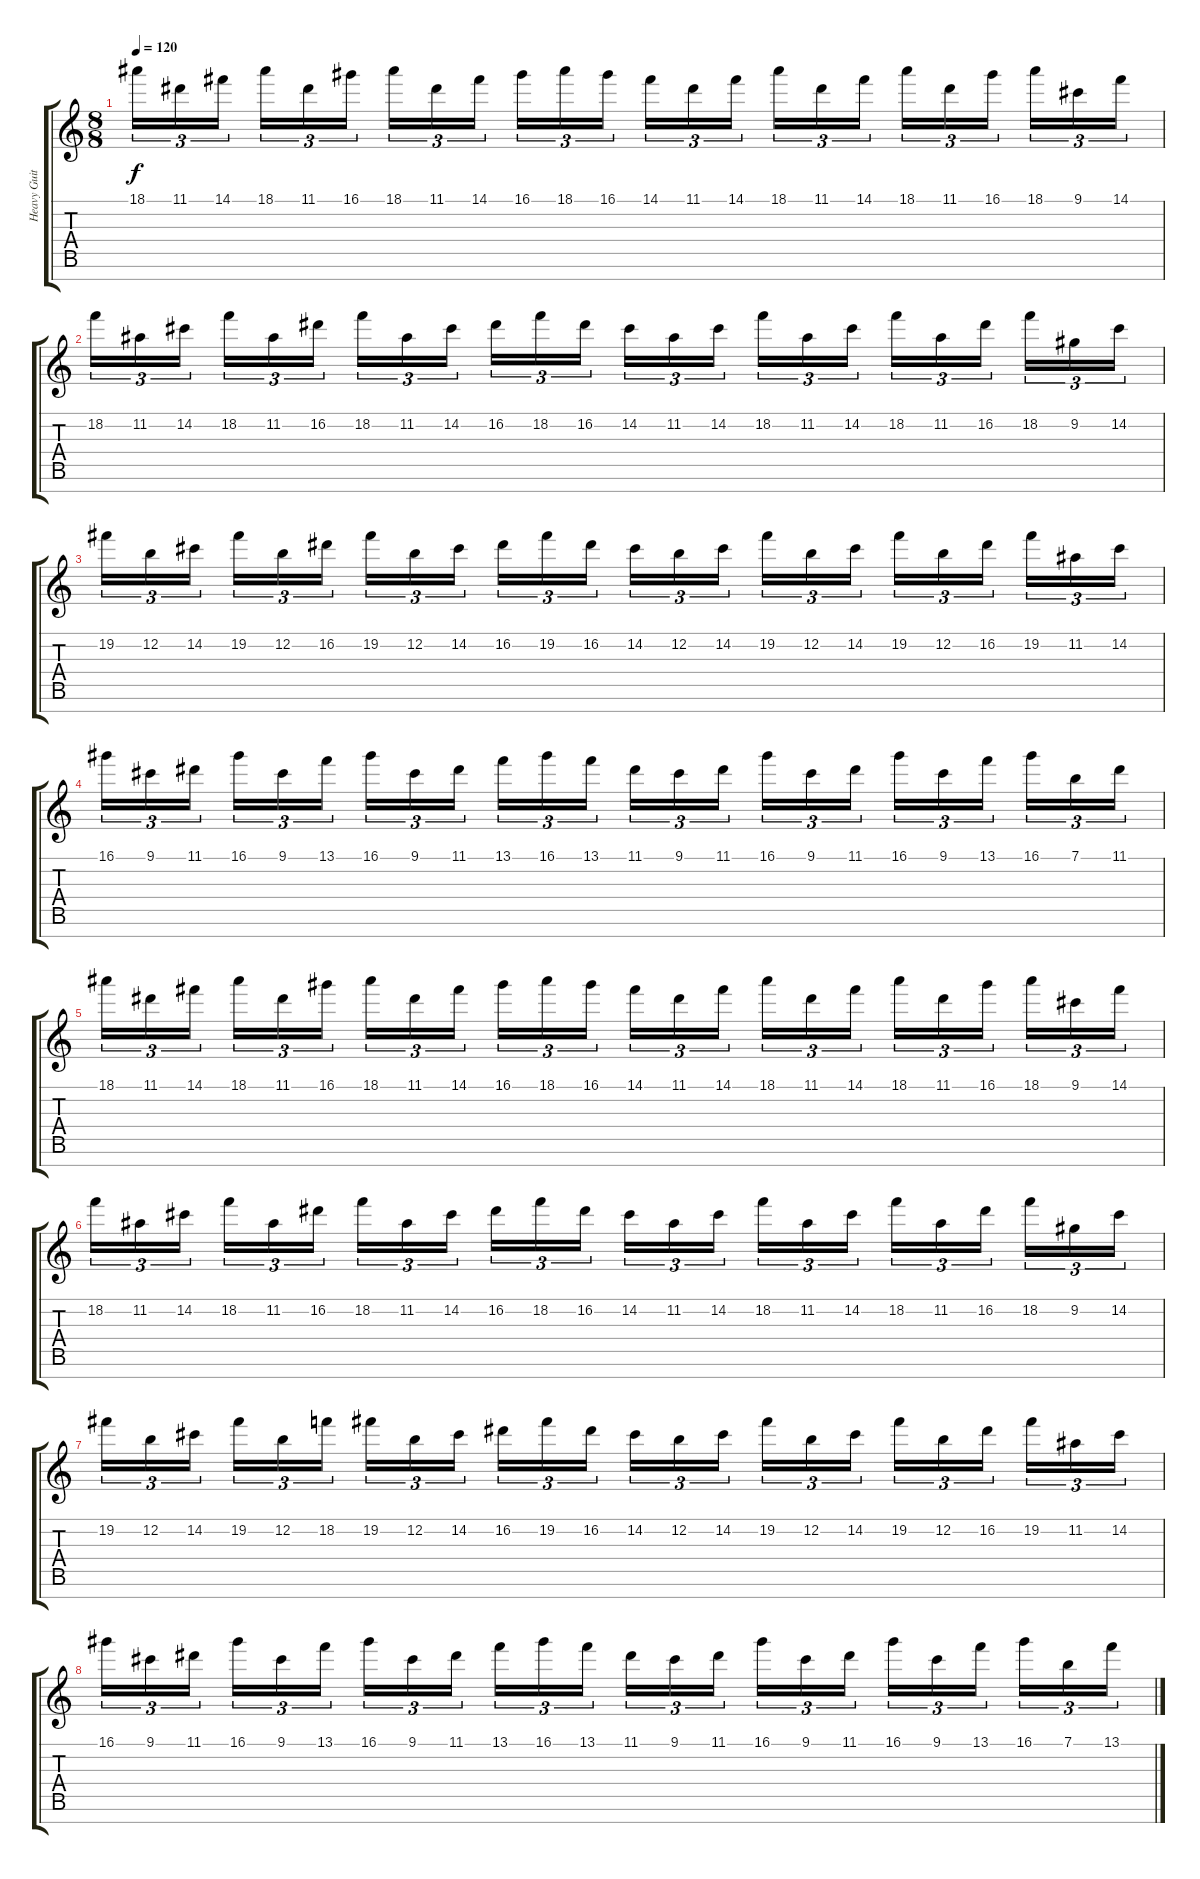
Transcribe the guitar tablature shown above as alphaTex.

\track ("Heavy Guitar 2" "Heavy Guit") {instrument distortionguitar}
\staff {score tabs}
\tuning (E4 B3 G3 D3 A2 E2 B1) {hide}
\ts (8 8)
\tempo 120
\clef g2
\ks c
18.1.16{tu (3 2) dy f} 11.1.16{tu (3 2)} 14.1.16{tu (3 2)} 18.1.16{tu (3 2)} 11.1.16{tu (3 2)} 16.1.16{tu (3 2)} 18.1.16{tu (3 2)} 11.1.16{tu (3 2)} 14.1.16{tu (3 2)} 16.1.16{tu (3 2)} 18.1.16{tu (3 2)} 16.1.16{tu (3 2)} 14.1.16{tu (3 2)} 11.1.16{tu (3 2)} 14.1.16{tu (3 2)} 18.1.16{tu (3 2)} 11.1.16{tu (3 2)} 14.1.16{tu (3 2)} 18.1.16{tu (3 2)} 11.1.16{tu (3 2)} 16.1.16{tu (3 2)} 18.1.16{tu (3 2)} 9.1.16{tu (3 2)} 14.1.16{tu (3 2)} |
18.2.16{tu (3 2)} 11.2.16{tu (3 2)} 14.2.16{tu (3 2)} 18.2.16{tu (3 2)} 11.2.16{tu (3 2)} 16.2.16{tu (3 2)} 18.2.16{tu (3 2)} 11.2.16{tu (3 2)} 14.2.16{tu (3 2)} 16.2.16{tu (3 2)} 18.2.16{tu (3 2)} 16.2.16{tu (3 2)} 14.2.16{tu (3 2)} 11.2.16{tu (3 2)} 14.2.16{tu (3 2)} 18.2.16{tu (3 2)} 11.2.16{tu (3 2)} 14.2.16{tu (3 2)} 18.2.16{tu (3 2)} 11.2.16{tu (3 2)} 16.2.16{tu (3 2)} 18.2.16{tu (3 2)} 9.2.16{tu (3 2)} 14.2.16{tu (3 2)} |
19.2.16{tu (3 2)} 12.2.16{tu (3 2)} 14.2.16{tu (3 2)} 19.2.16{tu (3 2)} 12.2.16{tu (3 2)} 16.2.16{tu (3 2)} 19.2.16{tu (3 2)} 12.2.16{tu (3 2)} 14.2.16{tu (3 2)} 16.2.16{tu (3 2)} 19.2.16{tu (3 2)} 16.2.16{tu (3 2)} 14.2.16{tu (3 2)} 12.2.16{tu (3 2)} 14.2.16{tu (3 2)} 19.2.16{tu (3 2)} 12.2.16{tu (3 2)} 14.2.16{tu (3 2)} 19.2.16{tu (3 2)} 12.2.16{tu (3 2)} 16.2.16{tu (3 2)} 19.2.16{tu (3 2)} 11.2.16{tu (3 2)} 14.2.16{tu (3 2)} |
16.1.16{tu (3 2)} 9.1.16{tu (3 2)} 11.1.16{tu (3 2)} 16.1.16{tu (3 2)} 9.1.16{tu (3 2)} 13.1.16{tu (3 2)} 16.1.16{tu (3 2)} 9.1.16{tu (3 2)} 11.1.16{tu (3 2)} 13.1.16{tu (3 2)} 16.1.16{tu (3 2)} 13.1.16{tu (3 2)} 11.1.16{tu (3 2)} 9.1.16{tu (3 2)} 11.1.16{tu (3 2)} 16.1.16{tu (3 2)} 9.1.16{tu (3 2)} 11.1.16{tu (3 2)} 16.1.16{tu (3 2)} 9.1.16{tu (3 2)} 13.1.16{tu (3 2)} 16.1.16{tu (3 2)} 7.1.16{tu (3 2)} 11.1.16{tu (3 2)} |
18.1.16{tu (3 2)} 11.1.16{tu (3 2)} 14.1.16{tu (3 2)} 18.1.16{tu (3 2)} 11.1.16{tu (3 2)} 16.1.16{tu (3 2)} 18.1.16{tu (3 2)} 11.1.16{tu (3 2)} 14.1.16{tu (3 2)} 16.1.16{tu (3 2)} 18.1.16{tu (3 2)} 16.1.16{tu (3 2)} 14.1.16{tu (3 2)} 11.1.16{tu (3 2)} 14.1.16{tu (3 2)} 18.1.16{tu (3 2)} 11.1.16{tu (3 2)} 14.1.16{tu (3 2)} 18.1.16{tu (3 2)} 11.1.16{tu (3 2)} 16.1.16{tu (3 2)} 18.1.16{tu (3 2)} 9.1.16{tu (3 2)} 14.1.16{tu (3 2)} |
18.2.16{tu (3 2)} 11.2.16{tu (3 2)} 14.2.16{tu (3 2)} 18.2.16{tu (3 2)} 11.2.16{tu (3 2)} 16.2.16{tu (3 2)} 18.2.16{tu (3 2)} 11.2.16{tu (3 2)} 14.2.16{tu (3 2)} 16.2.16{tu (3 2)} 18.2.16{tu (3 2)} 16.2.16{tu (3 2)} 14.2.16{tu (3 2)} 11.2.16{tu (3 2)} 14.2.16{tu (3 2)} 18.2.16{tu (3 2)} 11.2.16{tu (3 2)} 14.2.16{tu (3 2)} 18.2.16{tu (3 2)} 11.2.16{tu (3 2)} 16.2.16{tu (3 2)} 18.2.16{tu (3 2)} 9.2.16{tu (3 2)} 14.2.16{tu (3 2)} |
19.2.16{tu (3 2)} 12.2.16{tu (3 2)} 14.2.16{tu (3 2)} 19.2.16{tu (3 2)} 12.2.16{tu (3 2)} 18.2.16{tu (3 2)} 19.2.16{tu (3 2)} 12.2.16{tu (3 2)} 14.2.16{tu (3 2)} 16.2.16{tu (3 2)} 19.2.16{tu (3 2)} 16.2.16{tu (3 2)} 14.2.16{tu (3 2)} 12.2.16{tu (3 2)} 14.2.16{tu (3 2)} 19.2.16{tu (3 2)} 12.2.16{tu (3 2)} 14.2.16{tu (3 2)} 19.2.16{tu (3 2)} 12.2.16{tu (3 2)} 16.2.16{tu (3 2)} 19.2.16{tu (3 2)} 11.2.16{tu (3 2)} 14.2.16{tu (3 2)} |
16.1.16{tu (3 2)} 9.1.16{tu (3 2)} 11.1.16{tu (3 2)} 16.1.16{tu (3 2)} 9.1.16{tu (3 2)} 13.1.16{tu (3 2)} 16.1.16{tu (3 2)} 9.1.16{tu (3 2)} 11.1.16{tu (3 2)} 13.1.16{tu (3 2)} 16.1.16{tu (3 2)} 13.1.16{tu (3 2)} 11.1.16{tu (3 2)} 9.1.16{tu (3 2)} 11.1.16{tu (3 2)} 16.1.16{tu (3 2)} 9.1.16{tu (3 2)} 11.1.16{tu (3 2)} 16.1.16{tu (3 2)} 9.1.16{tu (3 2)} 13.1.16{tu (3 2)} 16.1.16{tu (3 2)} 7.1.16{tu (3 2)} 13.1.16{tu (3 2)}
